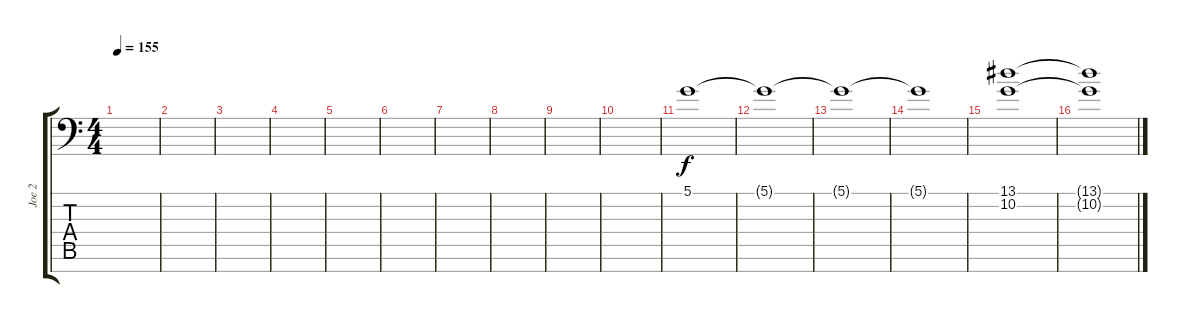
\track ("Joe 2" "Joe 2") {instrument choiraahs}
\staff {score tabs}
\tuning (D4 A3 F3 C3 G2 C2 G1) {hide}
\ts (4 4)
\tempo 155
\clef f4
\ks c
|
|
|
|
|
|
|
|
|
|
5.1.1 |
5.1{t}.1 |
5.1{t}.1 |
5.1{t}.1 |
(13.1 10.2).1 |
(13.1{t} 10.2{t}).1
